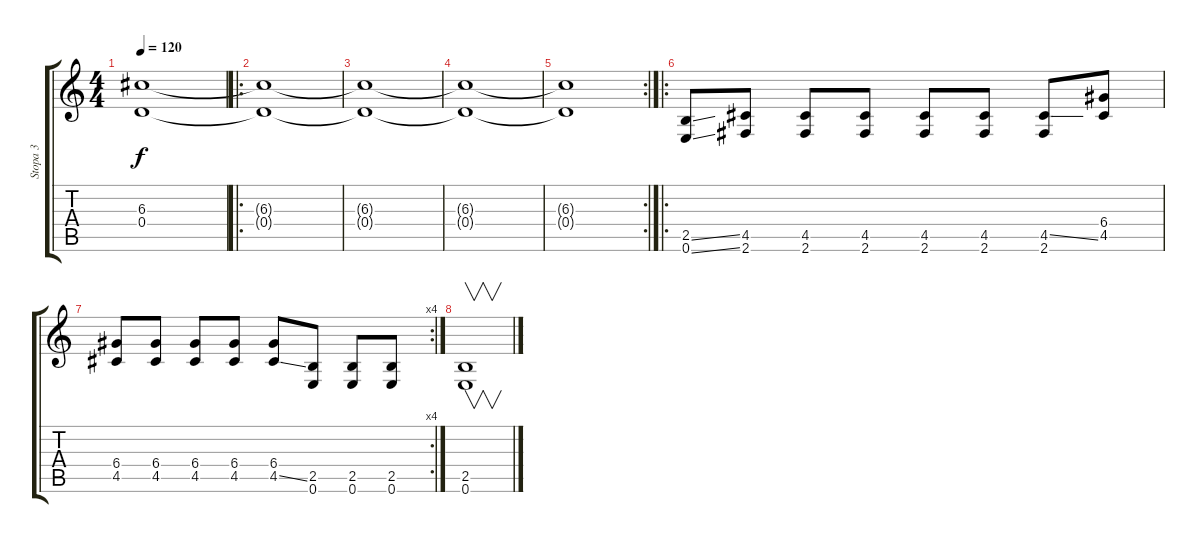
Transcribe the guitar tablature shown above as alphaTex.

\track ("Stopa 3" "Stopa 3") {instrument electricbassfinger}
\staff {score tabs}
\tuning (E4 B3 G3 D3 A2 E2) {hide}
\ts (4 4)
\tempo 120
\clef g2
\ks c
(6.3{t} 0.4{t}).1{dy f} |
\ro
(6.3{t} 0.4{t}).1{volume 8} |
(6.3{t} 0.4{t}).1{volume 6} |
(6.3{t} 0.4{t}).1{volume 5} |
\rc 2
(6.3{t} 0.4{t}).1{volume 2} |
\ro
(2.5{ss} 0.6{ss}).8 (4.5 2.6).8 (4.5 2.6).8 (4.5 2.6).8 (4.5 2.6).8 (4.5 2.6).8 (4.5{ss} 2.6).8 (6.4 4.5).8 |
\rc 4
(6.4 4.5).8 (6.4 4.5).8 (6.4 4.5).8 (6.4 4.5).8 (6.4 4.5{ss}).8 (2.5 0.6).8 (2.5 0.6).8 (2.5 0.6).8 |
(2.5 0.6).1{v}
